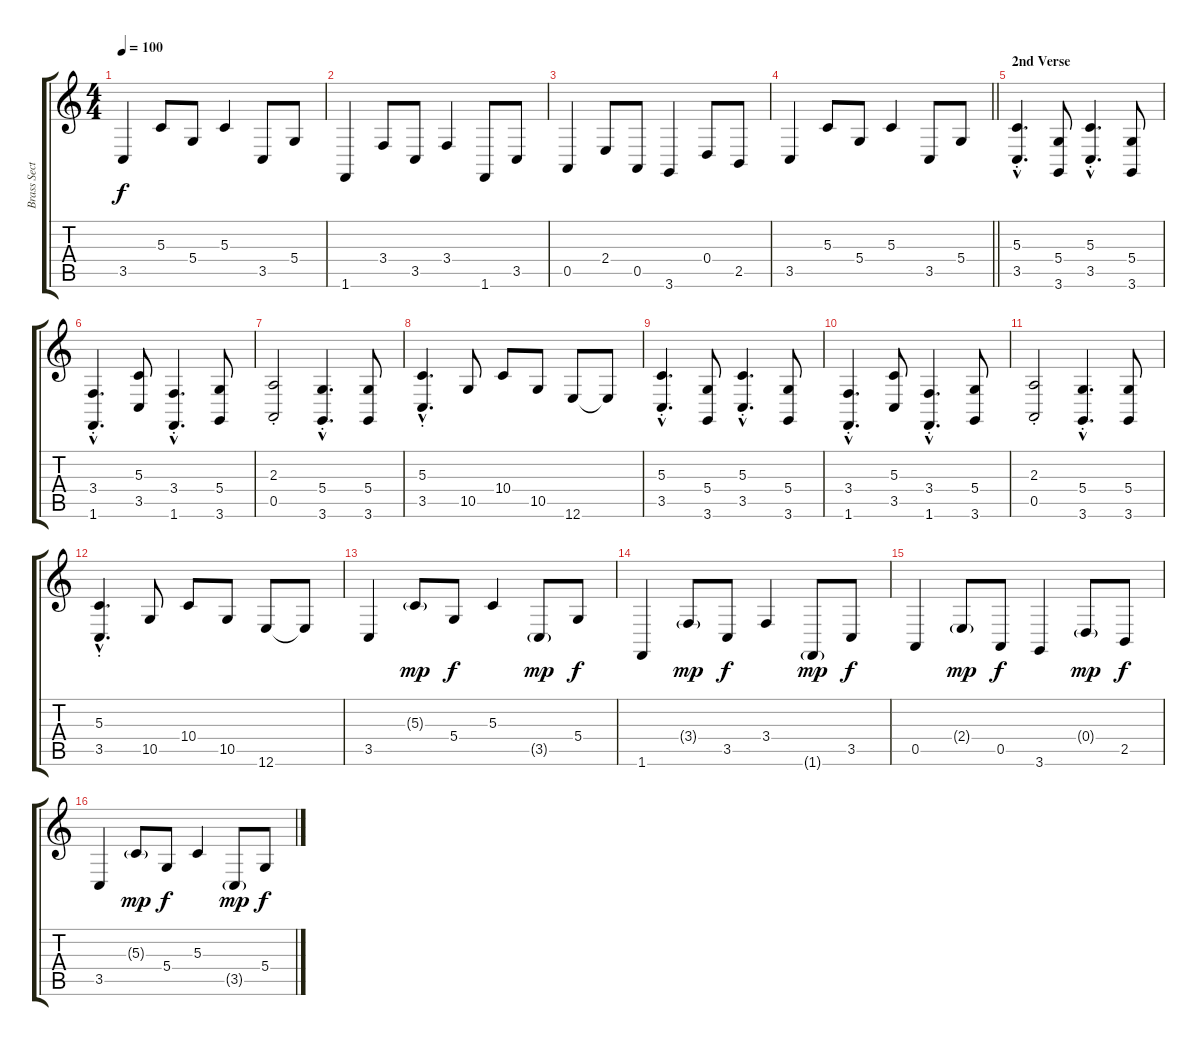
\track ("Brass Section" "Brass Sect") {instrument tuba}
\staff {score tabs}
\tuning (E4 B3 G3 D3 A2 E2) {hide}
\ts (4 4)
\tempo 100
\clef g2
\ks c
3.5.4{dy f} 5.3.8 5.4.8 5.3.4 3.5.8 5.4.8 |
1.6.4 3.4.8 3.5.8 3.4.4 1.6.8 3.5.8 |
0.5.4 2.4.8 0.5.8 3.6.4 0.4.8 2.5.8 |
\barLineRight lightlight
3.5.4 5.3.8 5.4.8 5.3.4 3.5.8 5.4.8 |
\section ("" "2nd Verse")
(5.3{hac st} 3.5{hac st}).4{d} (5.4 3.6).8 (5.3{hac st} 3.5{hac st}).4{d} (5.4 3.6).8 |
(3.4{hac st} 1.6{hac st}).4{d} (5.3 3.5).8 (3.4{hac st} 1.6{hac st}).4{d} (5.4 3.6).8 |
(2.3{st} 0.5{st}).2 (5.4{hac st} 3.6{hac st}).4{d} (5.4 3.6).8 |
(5.3{hac} 3.5{hac st}).4{d} 10.5.8 10.4.8 10.5.8 12.6.8 12.6{t}.8 |
(5.3{hac st} 3.5{hac st}).4{d} (5.4 3.6).8 (5.3{hac st} 3.5{hac st}).4{d} (5.4 3.6).8 |
(3.4{hac st} 1.6{hac st}).4{d} (5.3 3.5).8 (3.4{hac st} 1.6{hac st}).4{d} (5.4 3.6).8 |
(2.3{st} 0.5{st}).2 (5.4{hac st} 3.6{hac st}).4{d} (5.4 3.6).8 |
(5.3{hac} 3.5{hac st}).4{d} 10.5.8 10.4.8 10.5.8 12.6.8 12.6{t}.8 |
3.5.4 5.3{g}.8{dy mp} 5.4.8{dy f} 5.3.4 3.5{g}.8{dy mp} 5.4.8{dy f} |
1.6.4 3.4{g}.8{dy mp} 3.5.8{dy f} 3.4.4 1.6{g}.8{dy mp} 3.5.8{dy f} |
0.5.4 2.4{g}.8{dy mp} 0.5.8{dy f} 3.6.4 0.4{g}.8{dy mp} 2.5.8{dy f} |
3.5.4 5.3{g}.8{dy mp} 5.4.8{dy f} 5.3.4 3.5{g}.8{dy mp} 5.4.8{dy f}
